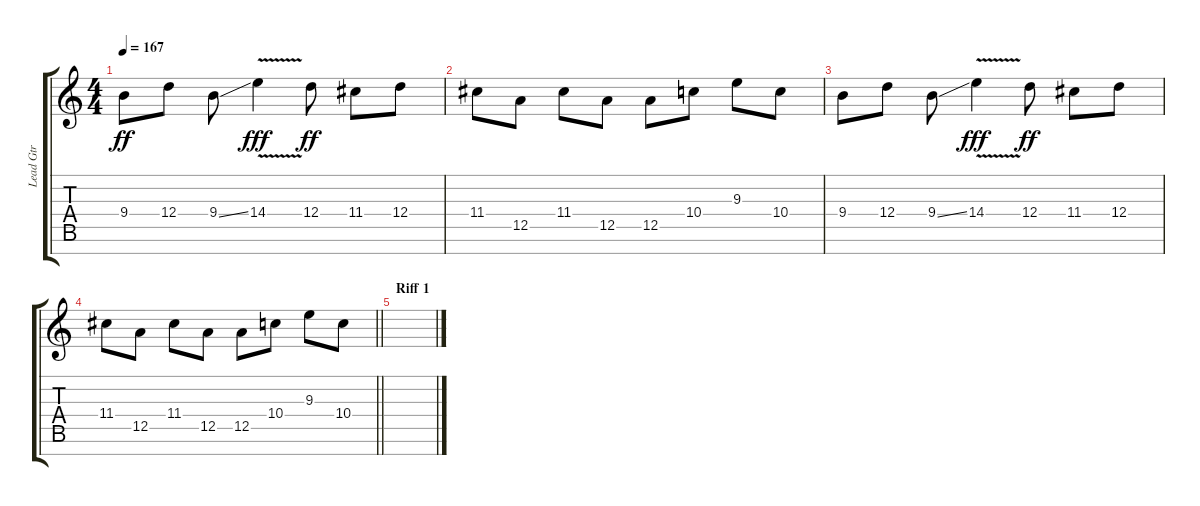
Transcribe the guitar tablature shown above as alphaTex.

\track ("Lead Gtr" "Lead Gtr") {instrument distortionguitar}
\staff {score tabs}
\tuning (E4 B3 G3 D3 A2 E2 B1) {hide}
\ts (4 4)
\tempo 167
\clef g2
\ks c
9.4.8{dy ff} 12.4.8 9.4{ss}.8 14.4{v}.4{dy fff} 12.4.8{dy ff} 11.4.8 12.4.8 |
11.4.8 12.5.8 11.4.8 12.5.8 12.5.8 10.4.8 9.3.8 10.4.8 |
9.4.8 12.4.8 9.4{ss}.8 14.4{v}.4{dy fff} 12.4.8{dy ff} 11.4.8 12.4.8 |
\barLineRight lightlight
11.4.8 12.5.8 11.4.8 12.5.8 12.5.8 10.4.8 9.3.8 10.4.8 |
\section ("" "Riff 1")
